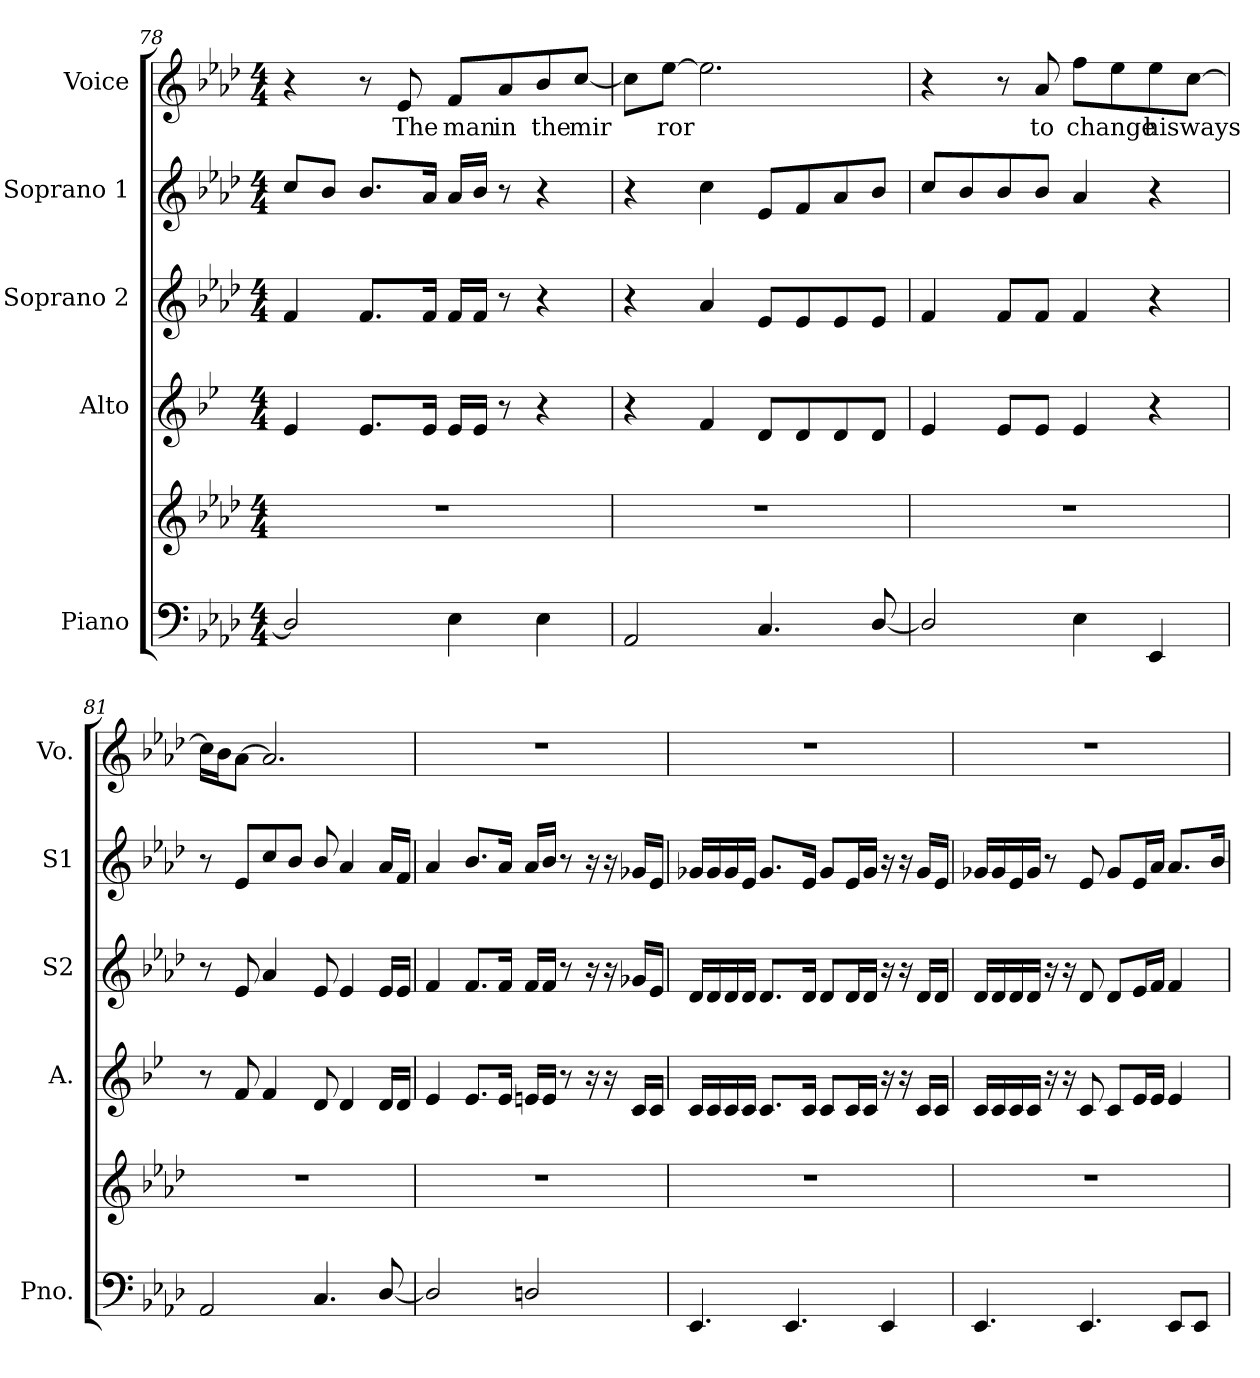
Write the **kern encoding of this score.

**kern	**kern	**kern	**kern	**kern	**kern	**text
*part5	*part5	*part4	*part3	*part2	*part1	*part1
*staff6	*staff5	*staff4	*staff3	*staff2	*staff1	*staff1
*I"Piano	*	*I"Alto	*I"Soprano 2	*I"Soprano 1	*I"Voice	*
*I'Pno.	*	*I'A.	*I'S2	*I'S1	*I'Vo.	*
*clefF4	*clefG2	*clefG2	*clefG2	*clefG2	*clefG2	*
*	*	*ITrd1c2	*	*	*	*
*k[b-e-a-d-]	*k[b-e-a-d-]	*k[b-e-a-d-]	*k[b-e-a-d-]	*k[b-e-a-d-]	*k[b-e-a-d-]	*
*M4/4	*M4/4	*M4/4	*M4/4	*M4/4	*M4/4	*
=78	=78	=78	=78	=78	=78	=78
2D-/]	1r	4d-/	4f/	8cc/L	4r	.
.	.	.	.	8b-/J	.	.
.	.	8.d-/L	8.f/L	8.b-/L	8r	.
!	!	!	!	!	!	!LO:LY:b
.	.	.	.	.	8e-/	The
.	.	16d-/Jk	16f/Jk	16a-/Jk	.	.
!	!	!	!	!	!	!LO:LY:b
4E-\	.	16d-/LL	16f/LL	16a-/LL	8f/L	man
.	.	16d-/JJ	16f/JJ	16b-/JJ	.	.
!	!	!	!	!	!	!LO:LY:b
.	.	8r	8r	8r	8a-/	in
!	!	!	!	!	!	!LO:LY:b
4E-\	.	4r	4r	4r	8b-/	the
!	!	!	!	!	!	!LO:LY:b
.	.	.	.	.	[8cc/J	mir
=79	=79	=79	=79	=79	=79	=79
2AA-/	1r	4r	4r	4r	8cc\L]	.
!	!	!	!	!	!	!LO:LY:b
.	.	.	.	.	[8ee-\J	ror
.	.	4e-/	4a-/	4cc\	2.ee-\]	.
4.C/	.	8c/L	8e-/L	8e-/L	.	.
.	.	8c/	8e-/	8f/	.	.
.	.	8c/	8e-/	8a-/	.	.
[8D-/	.	8c/J	8e-/J	8b-/J	.	.
=80	=80	=80	=80	=80	=80	=80
2D-/]	1r	4d-/	4f/	8cc/L	4r	.
.	.	.	.	8b-/	.	.
.	.	8d-/L	8f/L	8b-/	8r	.
!	!	!	!	!	!	!LO:LY:b
.	.	8d-/J	8f/J	8b-/J	8a-/	to
!	!	!	!	!	!	!LO:LY:b
4E-\	.	4d-/	4f/	4a-/	8ff\L	change
.	.	.	.	.	8ee-\	.
!	!	!	!	!	!	!LO:LY:b
4EE-/	.	4r	4r	4r	8ee-\	his
!	!	!	!	!	!	!LO:LY:b
.	.	.	.	.	[8cc\J	ways
!!LO:LB:g=z
=81	=81	=81	=81	=81	=81	=81
2AA-/	1r	8r	8r	8r	16cc\LL]	.
.	.	.	.	.	16b-\J	.
.	.	8e-/	8e-/	8e-/L	[8a-\J	.
.	.	4e-/	4a-/	8cc/	2.a-/]	.
.	.	.	.	8b-/J	.	.
4.C/	.	8c/	8e-/	8b-/	.	.
.	.	4c/	4e-/	4a-/	.	.
[8D-/	.	16c/LL	16e-/LL	16a-/LL	.	.
.	.	16c/JJ	16e-/JJ	16f/JJ	.	.
=82	=82	=82	=82	=82	=82	=82
2D-/]	1r	4d-/	4f/	4a-/	1r	.
.	.	8.d-/L	8.f/L	8.b-/L	.	.
.	.	16d-/Jk	16f/Jk	16a-/Jk	.	.
2Dn/	.	16dn/LL	16f/LL	16a-/LL	.	.
.	.	16d/JJ	16f/JJ	16b-/JJ	.	.
.	.	8r	8r	8r	.	.
.	.	16r	16r	16r	.	.
.	.	16r	16r	16r	.	.
.	.	16B-/LL	16g-X/LL	16g-X/LL	.	.
.	.	16B-/JJ	16e-/JJ	16e-/JJ	.	.
=83	=83	=83	=83	=83	=83	=83
4.EE-/	1r	16B-/LL	16d-/LL	16g-X/LL	1r	.
.	.	16B-/	16d-/	16g-/	.	.
.	.	16B-/	16d-/	16g-/	.	.
.	.	16B-/JJ	16d-/JJ	16e-/JJ	.	.
.	.	8.B-/L	8.d-/L	8.g-/L	.	.
4.EE-/	.	.	.	.	.	.
.	.	16B-/Jk	16d-/Jk	16e-/Jk	.	.
.	.	8B-/L	8d-/L	8g-/L	.	.
.	.	16B-/L	16d-/L	16e-/L	.	.
.	.	16B-/JJ	16d-/JJ	16g-/JJ	.	.
4EE-/	.	16r	16r	16r	.	.
.	.	16r	16r	16r	.	.
.	.	16B-/LL	16d-/LL	16g-/LL	.	.
.	.	16B-/JJ	16d-/JJ	16e-/JJ	.	.
!!LO:PB:g=z
=84	=84	=84	=84	=84	=84	=84
4.EE-/	1r	16B-/LL	16d-/LL	16g-X/LL	1r	.
.	.	16B-/	16d-/	16g-/	.	.
.	.	16B-/	16d-/	16e-/	.	.
.	.	16B-/JJ	16d-/JJ	16g-/JJ	.	.
.	.	16r	16r	8r	.	.
.	.	16r	16r	.	.	.
4.EE-/	.	8B-/	8d-/	8e-/	.	.
.	.	8B-/L	8d-/L	8g-/L	.	.
.	.	16d-/L	16e-/L	16e-/L	.	.
.	.	16d-/JJ	16f/JJ	16a-/JJ	.	.
8EE-/L	.	4d-/	4f/	8.a-/L	.	.
8EE-/J	.	.	.	.	.	.
.	.	.	.	16b-/Jk	.	.
=	=	=	=	=	=	=
*-	*-	*-	*-	*-	*-	*-
